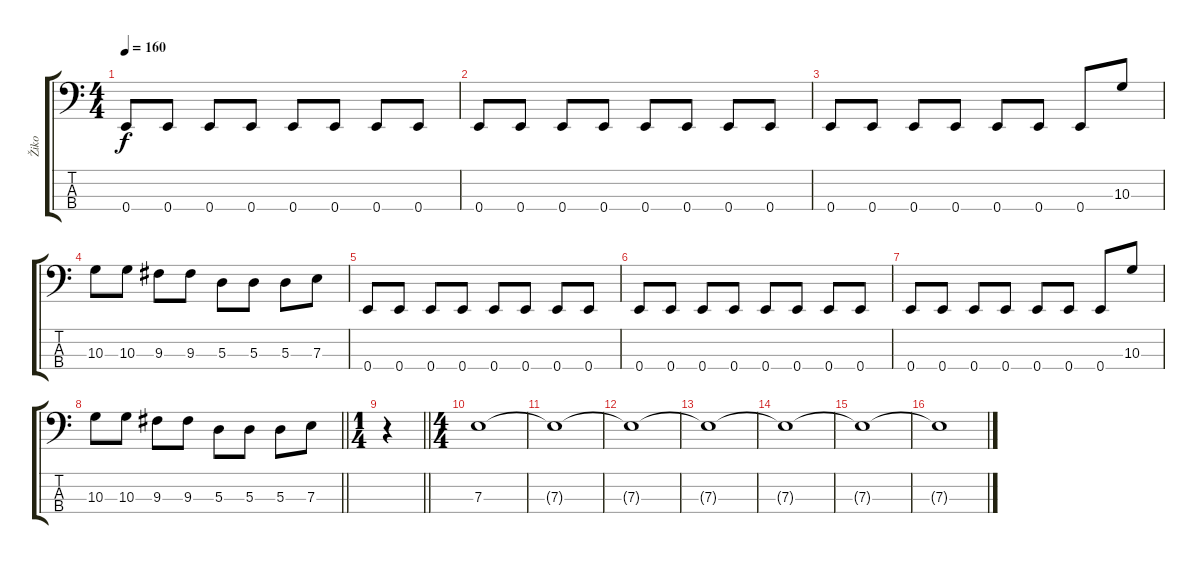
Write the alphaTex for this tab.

\track ("Žiko" "Žiko") {instrument electricbassfinger}
\staff {score tabs}
\tuning (G2 D2 A1 E1) {hide}
\ts (4 4)
\tempo 160
\clef f4
\ks c
0.4.8{dy f} 0.4.8 0.4.8 0.4.8 0.4.8 0.4.8 0.4.8 0.4.8 |
0.4.8 0.4.8 0.4.8 0.4.8 0.4.8 0.4.8 0.4.8 0.4.8 |
0.4.8 0.4.8 0.4.8 0.4.8 0.4.8 0.4.8 0.4.8 10.3.8 |
10.3.8 10.3.8 9.3.8 9.3.8 5.3.8 5.3.8 5.3.8 7.3.8 |
0.4.8 0.4.8 0.4.8 0.4.8 0.4.8 0.4.8 0.4.8 0.4.8 |
0.4.8 0.4.8 0.4.8 0.4.8 0.4.8 0.4.8 0.4.8 0.4.8 |
0.4.8 0.4.8 0.4.8 0.4.8 0.4.8 0.4.8 0.4.8 10.3.8 |
\barLineRight lightlight
10.3.8 10.3.8 9.3.8 9.3.8 5.3.8 5.3.8 5.3.8 7.3.8 |
\ts (1 4)
\barLineRight lightlight
r.4 |
\ts (4 4)
7.3.1 |
7.3{t}.1 |
7.3{t}.1 |
7.3{t}.1 |
7.3{t}.1 |
7.3{t}.1 |
7.3{t}.1
